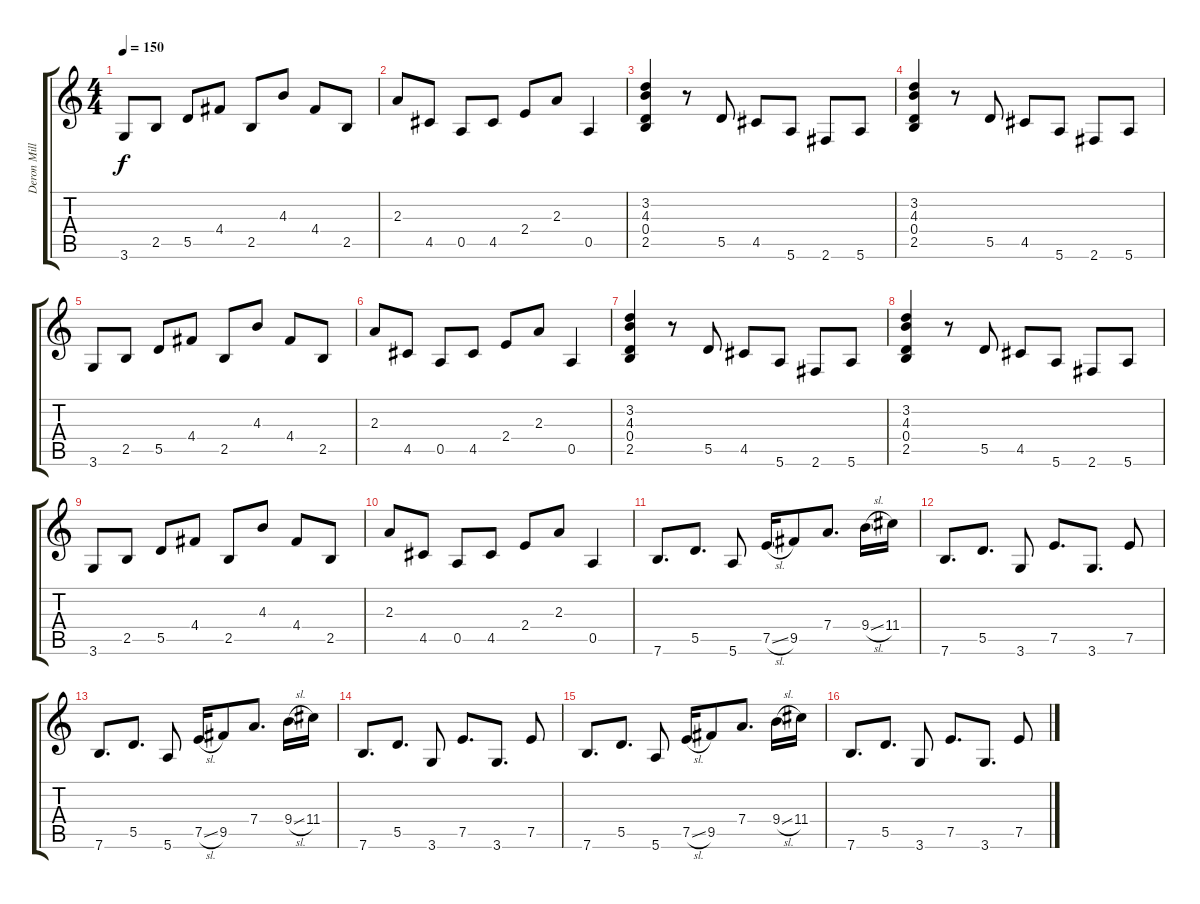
\track ("Deron Miller Right" "Deron Mill") {instrument overdrivenguitar}
\staff {score tabs}
\tuning (E4 B3 G3 D3 A2 E2) {hide}
\ts (4 4)
\tempo 150
\clef g2
\ks c
3.6.8{dy f} 2.5.8 5.5.8 4.4.8 2.5.8 4.3.8 4.4.8 2.5.8 |
2.3.8 4.5.8 0.5.8 4.5.8 2.4.8 2.3.8 0.5.4 |
(3.2 4.3 0.4 2.5).4 r.8 5.5.8 4.5.8 5.6.8 2.6.8 5.6.8 |
(3.2 4.3 0.4 2.5).4 r.8 5.5.8 4.5.8 5.6.8 2.6.8 5.6.8 |
3.6.8 2.5.8 5.5.8 4.4.8 2.5.8 4.3.8 4.4.8 2.5.8 |
2.3.8 4.5.8 0.5.8 4.5.8 2.4.8 2.3.8 0.5.4 |
(3.2 4.3 0.4 2.5).4 r.8 5.5.8 4.5.8 5.6.8 2.6.8 5.6.8 |
(3.2 4.3 0.4 2.5).4 r.8 5.5.8 4.5.8 5.6.8 2.6.8 5.6.8 |
3.6.8 2.5.8 5.5.8 4.4.8 2.5.8 4.3.8 4.4.8 2.5.8 |
2.3.8 4.5.8 0.5.8 4.5.8 2.4.8 2.3.8 0.5.4 |
7.6.8{d} 5.5.8{d} 5.6.8 7.5{sl}.16 9.5.8 7.4.8{d} 9.4{sl}.16 11.4.16 |
7.6.8{d} 5.5.8{d} 3.6.8 7.5.8{d} 3.6.8{d} 7.5.8 |
7.6.8{d} 5.5.8{d} 5.6.8 7.5{sl}.16 9.5.8 7.4.8{d} 9.4{sl}.16 11.4.16 |
7.6.8{d} 5.5.8{d} 3.6.8 7.5.8{d} 3.6.8{d} 7.5.8 |
7.6.8{d} 5.5.8{d} 5.6.8 7.5{sl}.16 9.5.8 7.4.8{d} 9.4{sl}.16 11.4.16 |
7.6.8{d} 5.5.8{d} 3.6.8 7.5.8{d} 3.6.8{d} 7.5.8
